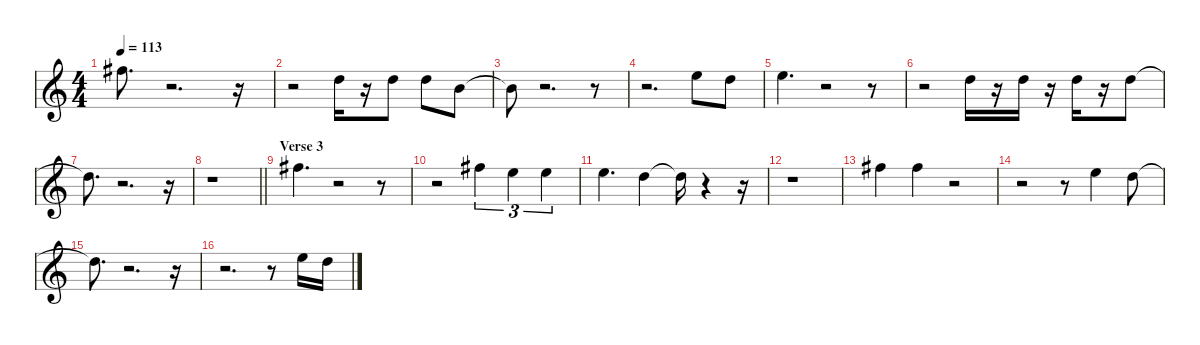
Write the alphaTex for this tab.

\defaultSystemsLayout 4
\hideDynamics
\bracketExtendMode nobrackets
\singleTrackTrackNamePolicy hidden
\multiTrackTrackNamePolicy hidden
\firstSystemTrackNameMode fullname
\firstSystemTrackNameOrientation horizontal
\otherSystemsTrackNameOrientation horizontal
\track ("David Bowie / Vocals" "led.synth.") {instrument lead3calliope}
\staff {score}
\tuning (E4 B3 G3 D3 A2 E2)
\ts (4 4)
\tempo 113
\clef g2
\ks c
14.1{acc #}.8{d dy f beam Down} r.2{d beam Down} r.16{beam Down} |
r.2{beam Down} 15.2.16{beam Down} r.16{beam Down} 15.2.8{beam Down} 15.2.8{beam Down} 16.3.8{beam Down} |
16.3{t}.8{beam Down} r.2{d beam Down} r.8{beam Down} |
r.2{d beam Down} 12.1.8{beam Down} 10.1.8{beam Down} |
12.1.4{d beam Down} r.2{beam Down} r.8{beam Down} |
r.2{beam Down} 10.1.16{beam Down} r.16{beam Down} 10.1.16{beam Down} r.16{beam Down} 10.1.16{beam Down} r.16{beam Down} 10.1.8{beam Down} |
10.1{t}.8{d beam Down} r.2{d beam Down} r.16{beam Down} |
\barLineRight lightlight
r.1{beam Down} |
\section ("" "Verse 3")
14.1{acc #}.4{d beam Down} r.2{beam Down} r.8{beam Down} |
r.2{beam Down} 14.1{acc #}.4{tu (3 2) beam Down} 12.1.4{tu (3 2) beam Down} 12.1.4{tu (3 2) beam Down} |
12.1.4{d beam Down} 10.1.4{beam Down} 10.1{t}.16{beam Down} r.4{beam Down} r.16{beam Down} |
r.1{beam Down} |
14.1{acc #}.4{beam Down} 14.1{acc #}.4{beam Down} r.2{beam Down} |
r.2{beam Down} r.8{beam Down} 12.1.4{beam Down} 10.1.8{beam Down} |
10.1{t}.8{d beam Down} r.2{d beam Down} r.16{beam Down} |
r.2{d beam Down} r.8{beam Down} 12.1.16{beam Down} 10.1.16{beam Down}
